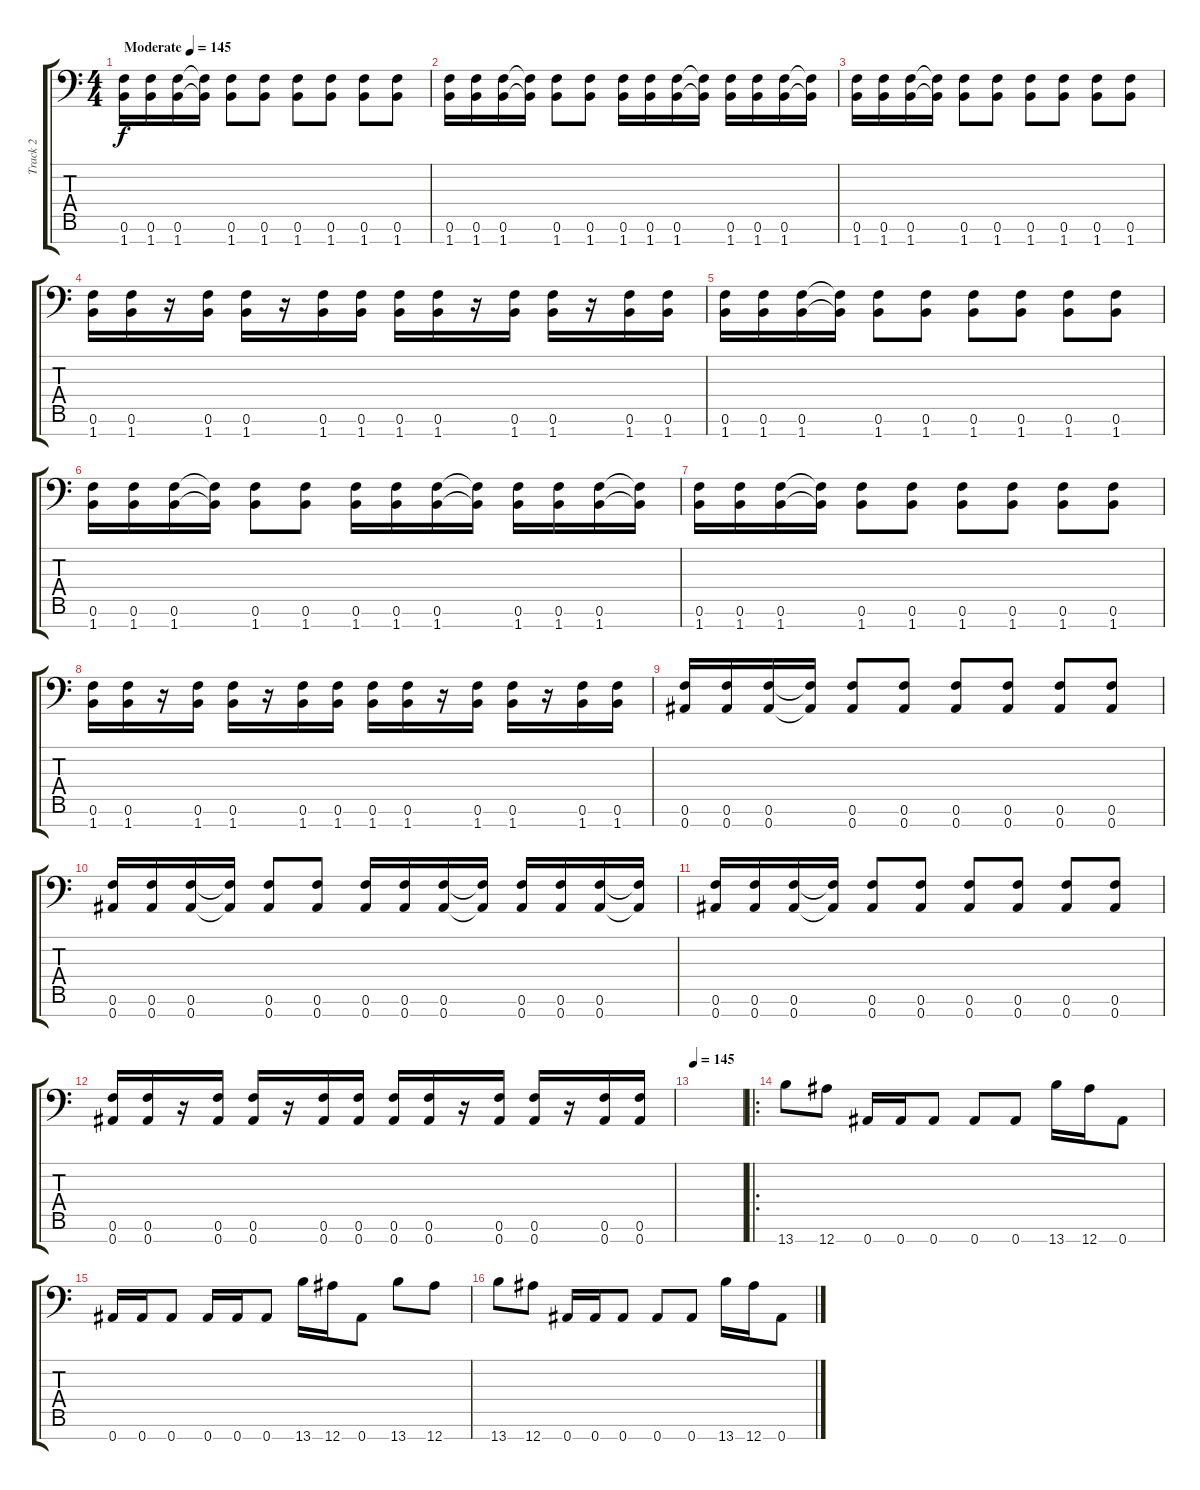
\track ("Track 2" "Track 2") {instrument distortionguitar}
\staff {score tabs}
\tuning (F4 C4 Ab3 Eb3 Bb2 F2 Bb1) {hide}
\ts (4 4)
\tempo (145 "Moderate")
\clef f4
\ks c
(0.6 1.7).16{dy f instrument distortionguitar} (0.6 1.7).16 (0.6 1.7).16 (0.6{t} 1.7{t}).16 (0.6 1.7).8 (0.6 1.7).8 (0.6 1.7).8 (0.6 1.7).8 (0.6 1.7).8 (0.6 1.7).8 |
(0.6 1.7).16 (0.6 1.7).16 (0.6 1.7).16 (0.6{t} 1.7{t}).16 (0.6 1.7).8 (0.6 1.7).8 (0.6 1.7).16 (0.6 1.7).16 (0.6 1.7).16 (0.6{t} 1.7{t}).16 (0.6 1.7).16 (0.6 1.7).16 (0.6 1.7).16 (0.6{t} 1.7{t}).16 |
(0.6 1.7).16 (0.6 1.7).16 (0.6 1.7).16 (0.6{t} 1.7{t}).16 (0.6 1.7).8 (0.6 1.7).8 (0.6 1.7).8 (0.6 1.7).8 (0.6 1.7).8 (0.6 1.7).8 |
(0.6 1.7).16 (0.6 1.7).16 r.16 (0.6 1.7).16 (0.6 1.7).16 r.16 (0.6 1.7).16 (0.6 1.7).16 (0.6 1.7).16 (0.6 1.7).16 r.16 (0.6 1.7).16 (0.6 1.7).16 r.16 (0.6 1.7).16 (0.6 1.7).16 |
(0.6 1.7).16 (0.6 1.7).16 (0.6 1.7).16 (0.6{t} 1.7{t}).16 (0.6 1.7).8 (0.6 1.7).8 (0.6 1.7).8 (0.6 1.7).8 (0.6 1.7).8 (0.6 1.7).8 |
(0.6 1.7).16 (0.6 1.7).16 (0.6 1.7).16 (0.6{t} 1.7{t}).16 (0.6 1.7).8 (0.6 1.7).8 (0.6 1.7).16 (0.6 1.7).16 (0.6 1.7).16 (0.6{t} 1.7{t}).16 (0.6 1.7).16 (0.6 1.7).16 (0.6 1.7).16 (0.6{t} 1.7{t}).16 |
(0.6 1.7).16 (0.6 1.7).16 (0.6 1.7).16 (0.6{t} 1.7{t}).16 (0.6 1.7).8 (0.6 1.7).8 (0.6 1.7).8 (0.6 1.7).8 (0.6 1.7).8 (0.6 1.7).8 |
(0.6 1.7).16 (0.6 1.7).16 r.16 (0.6 1.7).16 (0.6 1.7).16 r.16 (0.6 1.7).16 (0.6 1.7).16 (0.6 1.7).16 (0.6 1.7).16 r.16 (0.6 1.7).16 (0.6 1.7).16 r.16 (0.6 1.7).16 (0.6 1.7).16 |
(0.6 0.7).16 (0.6 0.7).16 (0.6 0.7).16 (0.6{t} 0.7{t}).16 (0.6 0.7).8 (0.6 0.7).8 (0.6 0.7).8 (0.6 0.7).8 (0.6 0.7).8 (0.6 0.7).8 |
(0.6 0.7).16 (0.6 0.7).16 (0.6 0.7).16 (0.6{t} 0.7{t}).16 (0.6 0.7).8 (0.6 0.7).8 (0.6 0.7).16 (0.6 0.7).16 (0.6 0.7).16 (0.6{t} 0.7{t}).16 (0.6 0.7).16 (0.6 0.7).16 (0.6 0.7).16 (0.6{t} 0.7{t}).16 |
(0.6 0.7).16 (0.6 0.7).16 (0.6 0.7).16 (0.6{t} 0.7{t}).16 (0.6 0.7).8 (0.6 0.7).8 (0.6 0.7).8 (0.6 0.7).8 (0.6 0.7).8 (0.6 0.7).8 |
(0.6 0.7).16 (0.6 0.7).16 r.16 (0.6 0.7).16 (0.6 0.7).16 r.16 (0.6 0.7).16 (0.6 0.7).16 (0.6 0.7).16 (0.6 0.7).16 r.16 (0.6 0.7).16 (0.6 0.7).16 r.16 (0.6 0.7).16 (0.6 0.7).16 |
\tempo 145
|
\ro
13.7.8 12.7.8 0.7.16 0.7.16 0.7.8 0.7.8 0.7.8 13.7.16 12.7.16 0.7.8 |
0.7.16 0.7.16 0.7.8 0.7.16 0.7.16 0.7.8 13.7.16 12.7.16 0.7.8 13.7.8 12.7.8 |
13.7.8 12.7.8 0.7.16 0.7.16 0.7.8 0.7.8 0.7.8 13.7.16 12.7.16 0.7.8
